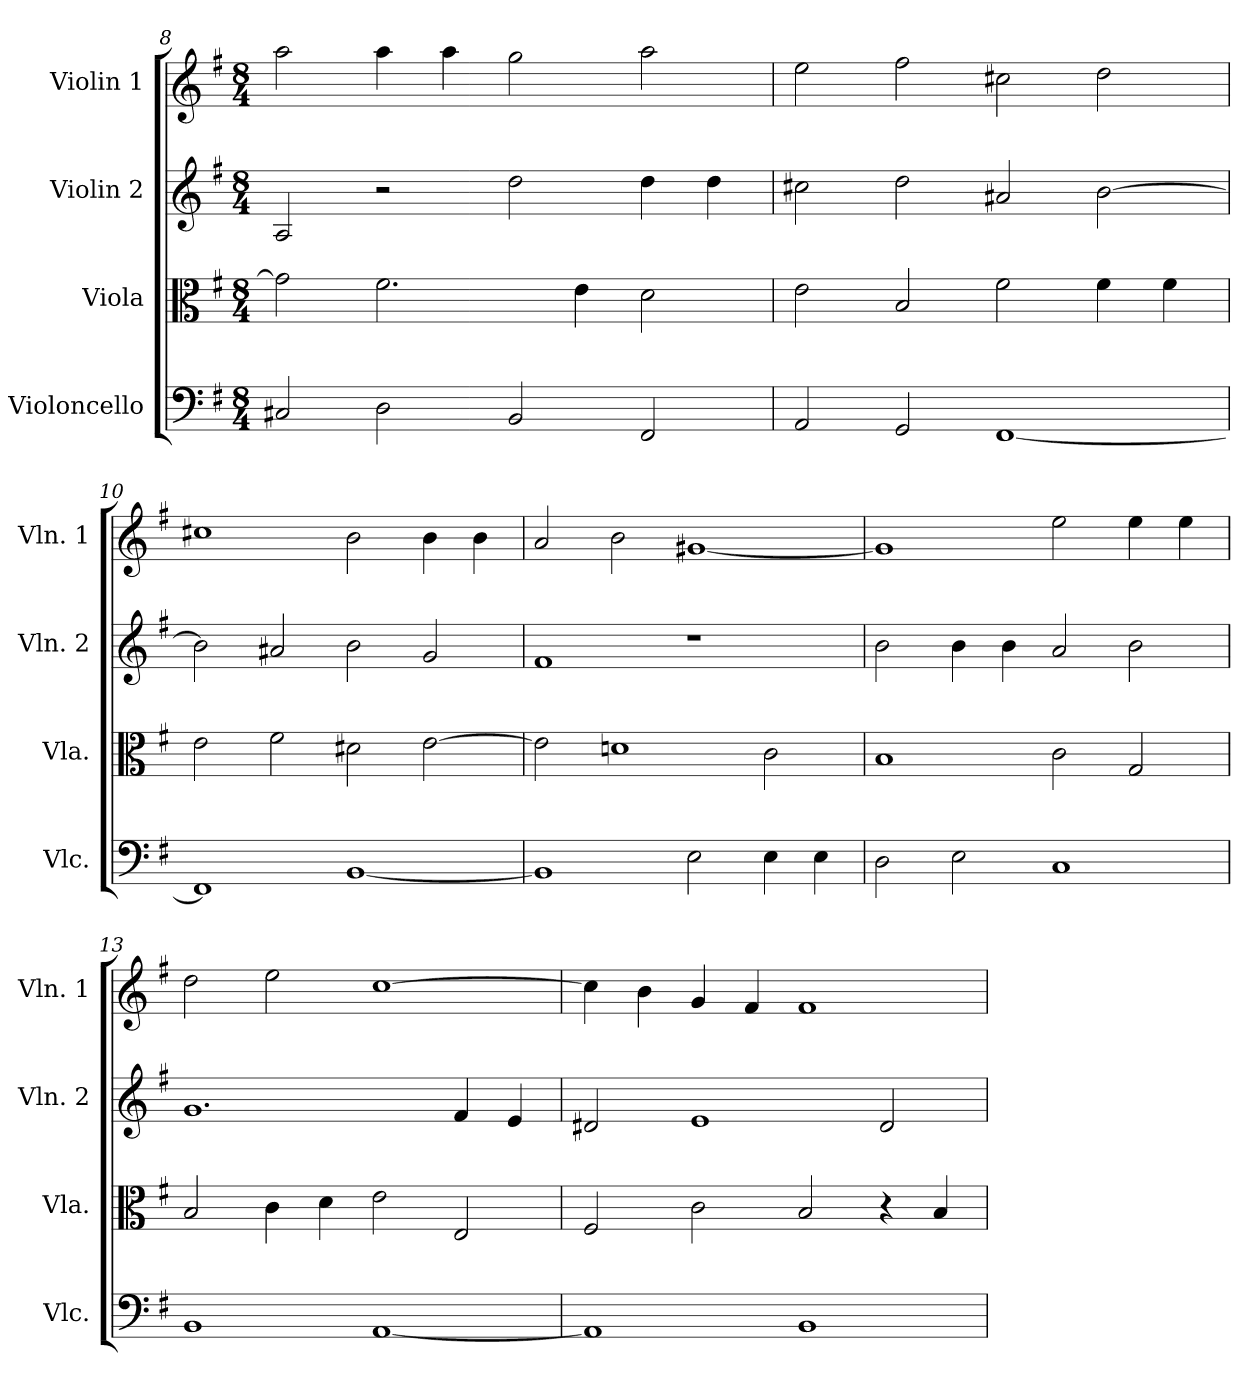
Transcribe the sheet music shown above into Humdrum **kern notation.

**kern	**kern	**kern	**kern
*part4	*part3	*part2	*part1
*staff4	*staff3	*staff2	*staff1
*I"Violoncello	*I"Viola	*I"Violin 2	*I"Violin 1
*I'Vlc.	*I'Vla.	*I'Vln. 2	*I'Vln. 1
*clefF4	*clefC3	*clefG2	*clefG2
*k[f#]	*k[f#]	*k[f#]	*k[f#]
*G:	*G:	*G:	*G:
*M8/4	*M8/4	*M8/4	*M8/4
=8	=8	=8	=8
2C#X/	2g\]	2A/	2aa\
2D\	2.f#\	2r	4aa\
.	.	.	4aa\
2BB/	.	2dd\	2gg\
.	4e\	.	.
2FF#/	2d\	4dd\	2aa\
.	.	4dd\	.
!!LO:LB:g=z
=9	=9	=9	=9
2AA/	2e\	2cc#X\	2ee\
2GG/	2B/	2dd\	2ff#\
[1FF#	2f#\	2a#X/	2cc#X\
.	4f#\	[2b\	2dd\
.	4f#\	.	.
=10	=10	=10	=10
1FF#]	2e\	2b\]	1cc#X
.	2f#\	2a#X/	.
[1BB	2d#X\	2b\	2b\
.	[2e\	2g/	4b\
.	.	.	4b\
=11	=11	=11	=11
1BB]	2e\]	1f#	2a/
.	1dn	.	2b\
2E\	.	1r	[1g#X
4E\	2c\	.	.
4E\	.	.	.
=12	=12	=12	=12
2D\	1B	2b\	1g#]
2E\	.	4b\	.
.	.	4b\	.
1C	2c\	2a/	2ee\
.	2G/	2b\	4ee\
.	.	.	4ee\
=13	=13	=13	=13
1BB	2B/	1.g	2dd\
.	4c\	.	2ee\
.	4d\	.	.
[1AA	2e\	.	[1cc
.	2E/	4f#/	.
.	.	4e/	.
=14	=14	=14	=14
1AA]	2F#/	2d#X/	4cc\]
.	.	.	4b\
.	2c\	1e	4g/
.	.	.	4f#/
1BB	2B/	.	1f#
.	4r	2d#/	.
.	4B/	.	.
=	=	=	=
*-	*-	*-	*-
